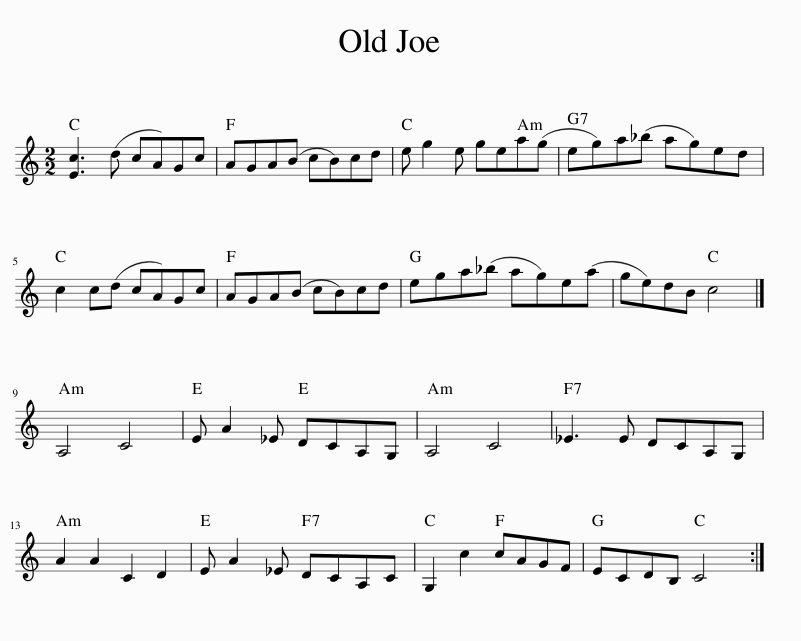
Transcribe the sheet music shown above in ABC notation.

X:1
L:1/8
M:2/2
I:linebreak $
K:C
V:1 treble
V:1
 [Ec]3 (d cA)Gc | AGA(B cB)cd | e g2 e gea(g | eg)a(_b ag)ed |$ c2 c(d cA)Gc | %5
 AGA(B cB)cd | ega(_b ag)e(a | ge)dB c4 |]$ A,4 C4 | E A2 _E DCA,G, | %10
 A,4 C4 | _E3 E DCA,G, |$ A2 A2 C2 D2 | E A2 _E DCA,C | G,2 c2 cAGF | %15
 ECDB, C4 :| %16
